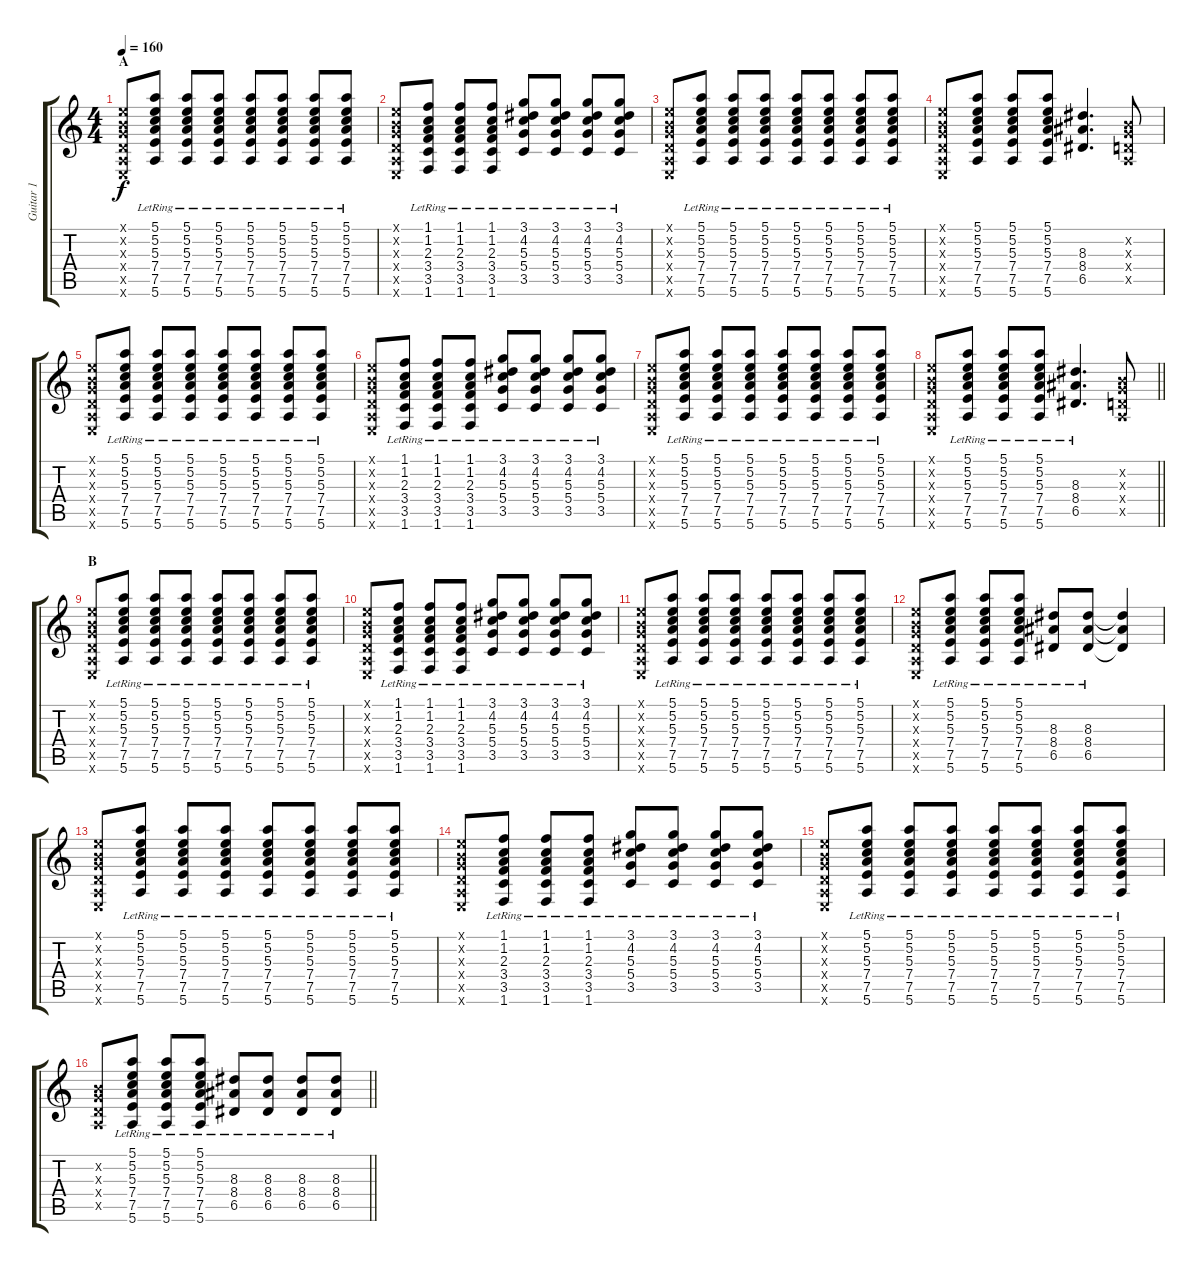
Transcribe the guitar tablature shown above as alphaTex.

\track ("Guitar 1" "Guitar 1") {instrument overdrivenguitar}
\staff {score tabs}
\tuning (E4 B3 G3 D3 A2 E2) {hide}
\ts (4 4)
\section ("" "A")
\tempo 160
\clef g2
\ks c
(0.1{x} 0.2{x} 0.3{x} 0.4{x} 0.5{x} 0.6{x}).8{dy f} (5.1{lr} 5.2{lr} 5.3{lr} 7.4{lr} 7.5{lr} 5.6{lr}).8 (5.1{lr} 5.2{lr} 5.3{lr} 7.4{lr} 7.5{lr} 5.6{lr}).8 (5.1{lr} 5.2{lr} 5.3{lr} 7.4{lr} 7.5{lr} 5.6{lr}).8 (5.1{lr} 5.2{lr} 5.3{lr} 7.4{lr} 7.5{lr} 5.6{lr}).8 (5.1{lr} 5.2{lr} 5.3{lr} 7.4{lr} 7.5{lr} 5.6{lr}).8 (5.1{lr} 5.2{lr} 5.3{lr} 7.4{lr} 7.5{lr} 5.6{lr}).8 (5.1{lr} 5.2{lr} 5.3{lr} 7.4{lr} 7.5{lr} 5.6{lr}).8 |
(0.1{x} 0.2{x} 0.3{x} 0.4{x} 0.5{x} 0.6{x}).8 (1.1{lr} 1.2{lr} 2.3{lr} 3.4{lr} 3.5{lr} 1.6{lr}).8 (1.1{lr} 1.2{lr} 2.3{lr} 3.4{lr} 3.5{lr} 1.6{lr}).8 (1.1{lr} 1.2{lr} 2.3{lr} 3.4{lr} 3.5{lr} 1.6{lr}).8 (3.1{lr} 4.2{lr} 5.3{lr} 5.4{lr} 3.5{lr}).8 (3.1{lr} 4.2{lr} 5.3{lr} 5.4{lr} 3.5{lr}).8 (3.1{lr} 4.2{lr} 5.3{lr} 5.4{lr} 3.5{lr}).8 (3.1{lr} 4.2{lr} 5.3{lr} 5.4{lr} 3.5{lr}).8 |
(0.1{x} 0.2{x} 0.3{x} 0.4{x} 0.5{x} 0.6{x}).8 (5.1{lr} 5.2{lr} 5.3{lr} 7.4{lr} 7.5{lr} 5.6{lr}).8 (5.1{lr} 5.2{lr} 5.3{lr} 7.4{lr} 7.5{lr} 5.6{lr}).8 (5.1{lr} 5.2{lr} 5.3{lr} 7.4{lr} 7.5{lr} 5.6{lr}).8 (5.1{lr} 5.2{lr} 5.3{lr} 7.4{lr} 7.5{lr} 5.6{lr}).8 (5.1{lr} 5.2{lr} 5.3{lr} 7.4{lr} 7.5{lr} 5.6{lr}).8 (5.1{lr} 5.2{lr} 5.3{lr} 7.4{lr} 7.5{lr} 5.6{lr}).8 (5.1{lr} 5.2{lr} 5.3{lr} 7.4{lr} 7.5{lr} 5.6{lr}).8 |
(0.1{x} 0.2{x} 0.3{x} 0.4{x} 0.5{x} 0.6{x}).8 (5.1 5.2 5.3 7.4 7.5 5.6).8 (5.1 5.2 5.3 7.4 7.5 5.6).8 (5.1 5.2 5.3 7.4 7.5 5.6).8 (8.3 8.4 6.5).4{d} (0.2{x} 0.3{x} 0.4{x} 0.5{x}).8 |
(0.1{x} 0.2{x} 0.3{x} 0.4{x} 0.5{x} 0.6{x}).8 (5.1{lr} 5.2{lr} 5.3{lr} 7.4{lr} 7.5{lr} 5.6{lr}).8 (5.1{lr} 5.2{lr} 5.3{lr} 7.4{lr} 7.5{lr} 5.6{lr}).8 (5.1{lr} 5.2{lr} 5.3{lr} 7.4{lr} 7.5{lr} 5.6{lr}).8 (5.1{lr} 5.2{lr} 5.3{lr} 7.4{lr} 7.5{lr} 5.6{lr}).8 (5.1{lr} 5.2{lr} 5.3{lr} 7.4{lr} 7.5{lr} 5.6{lr}).8 (5.1{lr} 5.2{lr} 5.3{lr} 7.4{lr} 7.5{lr} 5.6{lr}).8 (5.1{lr} 5.2{lr} 5.3{lr} 7.4{lr} 7.5{lr} 5.6{lr}).8 |
(0.1{x} 0.2{x} 0.3{x} 0.4{x} 0.5{x} 0.6{x}).8 (1.1{lr} 1.2{lr} 2.3{lr} 3.4{lr} 3.5{lr} 1.6{lr}).8 (1.1{lr} 1.2{lr} 2.3{lr} 3.4{lr} 3.5{lr} 1.6{lr}).8 (1.1{lr} 1.2{lr} 2.3{lr} 3.4{lr} 3.5{lr} 1.6{lr}).8 (3.1{lr} 4.2{lr} 5.3{lr} 5.4{lr} 3.5{lr}).8 (3.1{lr} 4.2{lr} 5.3{lr} 5.4{lr} 3.5{lr}).8 (3.1{lr} 4.2{lr} 5.3{lr} 5.4{lr} 3.5{lr}).8 (3.1{lr} 4.2{lr} 5.3{lr} 5.4{lr} 3.5{lr}).8 |
(0.1{x} 0.2{x} 0.3{x} 0.4{x} 0.5{x} 0.6{x}).8 (5.1{lr} 5.2{lr} 5.3{lr} 7.4{lr} 7.5{lr} 5.6{lr}).8 (5.1{lr} 5.2{lr} 5.3{lr} 7.4{lr} 7.5{lr} 5.6{lr}).8 (5.1{lr} 5.2{lr} 5.3{lr} 7.4{lr} 7.5{lr} 5.6{lr}).8 (5.1{lr} 5.2{lr} 5.3{lr} 7.4{lr} 7.5{lr} 5.6{lr}).8 (5.1{lr} 5.2{lr} 5.3{lr} 7.4{lr} 7.5{lr} 5.6{lr}).8 (5.1{lr} 5.2{lr} 5.3{lr} 7.4{lr} 7.5{lr} 5.6{lr}).8 (5.1{lr} 5.2{lr} 5.3{lr} 7.4{lr} 7.5{lr} 5.6{lr}).8 |
\barLineRight lightlight
(0.1{x} 0.2{x} 0.3{x} 0.4{x} 0.5{x} 0.6{x}).8 (5.1{lr} 5.2{lr} 5.3{lr} 7.4{lr} 7.5{lr} 5.6{lr}).8 (5.1{lr} 5.2{lr} 5.3{lr} 7.4{lr} 7.5{lr} 5.6{lr}).8 (5.1{lr} 5.2{lr} 5.3{lr} 7.4{lr} 7.5{lr} 5.6{lr}).8 (8.3{lr} 8.4{lr} 6.5{lr}).4{d} (0.2{x} 0.3{x} 0.4{x} 0.5{x}).8 |
\section ("" "B")
(0.1{x} 0.2{x} 0.3{x} 0.4{x} 0.5{x} 0.6{x}).8 (5.1{lr} 5.2{lr} 5.3{lr} 7.4{lr} 7.5{lr} 5.6{lr}).8 (5.1{lr} 5.2{lr} 5.3{lr} 7.4{lr} 7.5{lr} 5.6{lr}).8 (5.1{lr} 5.2{lr} 5.3{lr} 7.4{lr} 7.5{lr} 5.6{lr}).8 (5.1{lr} 5.2{lr} 5.3{lr} 7.4{lr} 7.5{lr} 5.6{lr}).8 (5.1{lr} 5.2{lr} 5.3{lr} 7.4{lr} 7.5{lr} 5.6{lr}).8 (5.1{lr} 5.2{lr} 5.3{lr} 7.4{lr} 7.5{lr} 5.6{lr}).8 (5.1{lr} 5.2{lr} 5.3{lr} 7.4{lr} 7.5{lr} 5.6{lr}).8 |
(0.1{x} 0.2{x} 0.3{x} 0.4{x} 0.5{x} 0.6{x}).8 (1.1{lr} 1.2{lr} 2.3{lr} 3.4{lr} 3.5{lr} 1.6{lr}).8 (1.1{lr} 1.2{lr} 2.3{lr} 3.4{lr} 3.5{lr} 1.6{lr}).8 (1.1{lr} 1.2{lr} 2.3{lr} 3.4{lr} 3.5{lr} 1.6{lr}).8 (3.1{lr} 4.2{lr} 5.3{lr} 5.4{lr} 3.5{lr}).8 (3.1{lr} 4.2{lr} 5.3{lr} 5.4{lr} 3.5{lr}).8 (3.1{lr} 4.2{lr} 5.3{lr} 5.4{lr} 3.5{lr}).8 (3.1{lr} 4.2{lr} 5.3{lr} 5.4{lr} 3.5{lr}).8 |
(0.1{x} 0.2{x} 0.3{x} 0.4{x} 0.5{x} 0.6{x}).8 (5.1{lr} 5.2{lr} 5.3{lr} 7.4{lr} 7.5{lr} 5.6{lr}).8 (5.1{lr} 5.2{lr} 5.3{lr} 7.4{lr} 7.5{lr} 5.6{lr}).8 (5.1{lr} 5.2{lr} 5.3{lr} 7.4{lr} 7.5{lr} 5.6{lr}).8 (5.1{lr} 5.2{lr} 5.3{lr} 7.4{lr} 7.5{lr} 5.6{lr}).8 (5.1{lr} 5.2{lr} 5.3{lr} 7.4{lr} 7.5{lr} 5.6{lr}).8 (5.1{lr} 5.2{lr} 5.3{lr} 7.4{lr} 7.5{lr} 5.6{lr}).8 (5.1{lr} 5.2{lr} 5.3{lr} 7.4{lr} 7.5{lr} 5.6{lr}).8 |
(0.1{x} 0.2{x} 0.3{x} 0.4{x} 0.5{x} 0.6{x}).8 (5.1{lr} 5.2{lr} 5.3{lr} 7.4{lr} 7.5{lr} 5.6{lr}).8 (5.1{lr} 5.2{lr} 5.3{lr} 7.4{lr} 7.5{lr} 5.6{lr}).8 (5.1{lr} 5.2{lr} 5.3{lr} 7.4{lr} 7.5{lr} 5.6{lr}).8 (8.3{lr} 8.4{lr} 6.5{lr}).8 (8.3{lr} 8.4{lr} 6.5{lr}).8 (8.3{t} 8.4{t} 6.5{t}).4 |
(0.1{x} 0.2{x} 0.3{x} 0.4{x} 0.5{x} 0.6{x}).8 (5.1{lr} 5.2{lr} 5.3{lr} 7.4{lr} 7.5{lr} 5.6{lr}).8 (5.1{lr} 5.2{lr} 5.3{lr} 7.4{lr} 7.5{lr} 5.6{lr}).8 (5.1{lr} 5.2{lr} 5.3{lr} 7.4{lr} 7.5{lr} 5.6{lr}).8 (5.1{lr} 5.2{lr} 5.3{lr} 7.4{lr} 7.5{lr} 5.6{lr}).8 (5.1{lr} 5.2{lr} 5.3{lr} 7.4{lr} 7.5{lr} 5.6{lr}).8 (5.1{lr} 5.2{lr} 5.3{lr} 7.4{lr} 7.5{lr} 5.6{lr}).8 (5.1{lr} 5.2{lr} 5.3{lr} 7.4{lr} 7.5{lr} 5.6{lr}).8 |
(0.1{x} 0.2{x} 0.3{x} 0.4{x} 0.5{x} 0.6{x}).8 (1.1{lr} 1.2{lr} 2.3{lr} 3.4{lr} 3.5{lr} 1.6{lr}).8 (1.1{lr} 1.2{lr} 2.3{lr} 3.4{lr} 3.5{lr} 1.6{lr}).8 (1.1{lr} 1.2{lr} 2.3{lr} 3.4{lr} 3.5{lr} 1.6{lr}).8 (3.1{lr} 4.2{lr} 5.3{lr} 5.4{lr} 3.5{lr}).8 (3.1{lr} 4.2{lr} 5.3{lr} 5.4{lr} 3.5{lr}).8 (3.1{lr} 4.2{lr} 5.3{lr} 5.4{lr} 3.5{lr}).8 (3.1{lr} 4.2{lr} 5.3{lr} 5.4{lr} 3.5{lr}).8 |
(0.1{x} 0.2{x} 0.3{x} 0.4{x} 0.5{x} 0.6{x}).8 (5.1{lr} 5.2{lr} 5.3{lr} 7.4{lr} 7.5{lr} 5.6{lr}).8 (5.1{lr} 5.2{lr} 5.3{lr} 7.4{lr} 7.5{lr} 5.6{lr}).8 (5.1{lr} 5.2{lr} 5.3{lr} 7.4{lr} 7.5{lr} 5.6{lr}).8 (5.1{lr} 5.2{lr} 5.3{lr} 7.4{lr} 7.5{lr} 5.6{lr}).8 (5.1{lr} 5.2{lr} 5.3{lr} 7.4{lr} 7.5{lr} 5.6{lr}).8 (5.1{lr} 5.2{lr} 5.3{lr} 7.4{lr} 7.5{lr} 5.6{lr}).8 (5.1{lr} 5.2{lr} 5.3{lr} 7.4{lr} 7.5{lr} 5.6{lr}).8 |
\barLineRight lightlight
(0.2{x} 0.3{x} 0.4{x} 0.5{x}).8 (5.1{lr} 5.2{lr} 5.3{lr} 7.4{lr} 7.5{lr} 5.6{lr}).8 (5.1{lr} 5.2{lr} 5.3{lr} 7.4{lr} 7.5{lr} 5.6{lr}).8 (5.1{lr} 5.2{lr} 5.3{lr} 7.4{lr} 7.5{lr} 5.6{lr}).8 (8.3{lr} 8.4{lr} 6.5{lr}).8 (8.3{lr} 8.4{lr} 6.5{lr}).8 (8.3{lr} 8.4{lr} 6.5{lr}).8 (8.3{lr} 8.4{lr} 6.5{lr}).8
